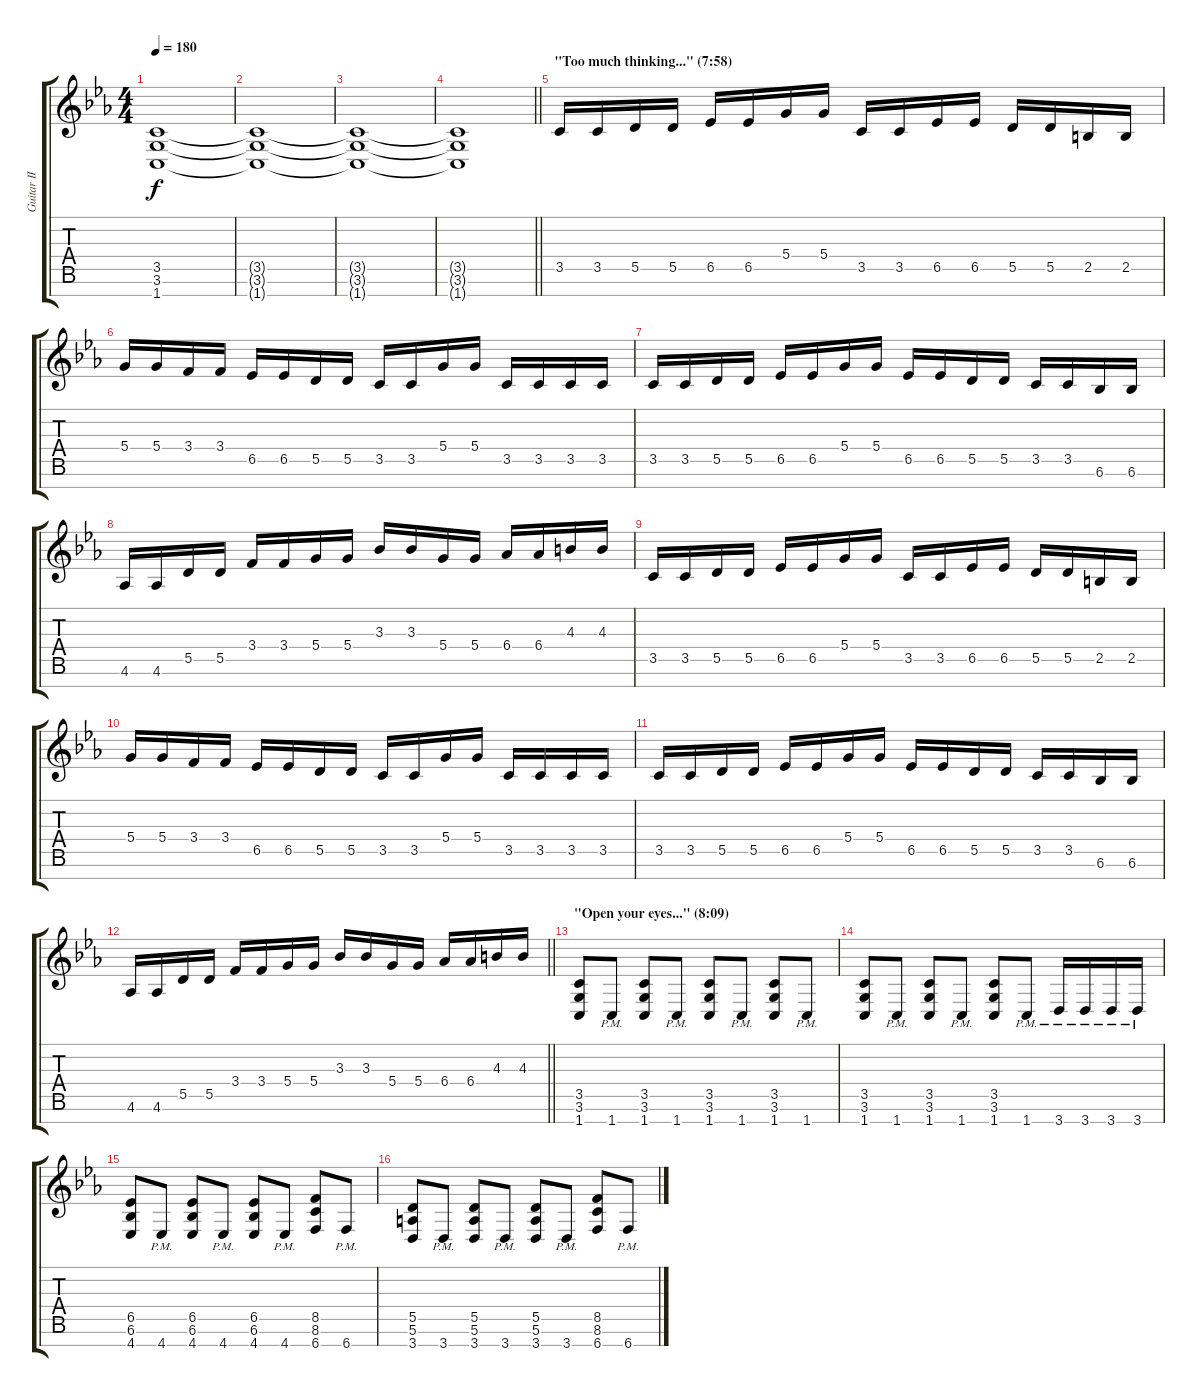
\track ("Guitar II" "Guitar II") {instrument distortionguitar}
\staff {score tabs}
\tuning (E4 B3 G3 D3 A2 E2 B1) {hide}
\ts (4 4)
\tempo 180
\clef g2
\ks eb
(3.5 3.6 1.7).1{dy f volume 10} |
(3.5{t} 3.6{t} 1.7{t}).1 |
(3.5{t} 3.6{t} 1.7{t}).1 |
\barLineRight lightlight
(3.5{t} 3.6{t} 1.7{t}).1 |
\section ("" "\"Too much thinking...\" (7:58)")
3.5.16{volume 16} 3.5.16 5.5.16 5.5.16 6.5.16 6.5.16 5.4.16 5.4.16 3.5.16 3.5.16 6.5.16 6.5.16 5.5.16 5.5.16 2.5.16 2.5.16 |
5.4.16 5.4.16 3.4.16 3.4.16 6.5.16 6.5.16 5.5.16 5.5.16 3.5.16 3.5.16 5.4.16 5.4.16 3.5.16 3.5.16 3.5.16 3.5.16 |
3.5.16 3.5.16 5.5.16 5.5.16 6.5.16 6.5.16 5.4.16 5.4.16 6.5.16 6.5.16 5.5.16 5.5.16 3.5.16 3.5.16 6.6.16 6.6.16 |
4.6.16 4.6.16 5.5.16 5.5.16 3.4.16 3.4.16 5.4.16 5.4.16 3.3.16 3.3.16 5.4.16 5.4.16 6.4.16 6.4.16 4.3.16 4.3.16 |
3.5.16 3.5.16 5.5.16 5.5.16 6.5.16 6.5.16 5.4.16 5.4.16 3.5.16 3.5.16 6.5.16 6.5.16 5.5.16 5.5.16 2.5.16 2.5.16 |
5.4.16 5.4.16 3.4.16 3.4.16 6.5.16 6.5.16 5.5.16 5.5.16 3.5.16 3.5.16 5.4.16 5.4.16 3.5.16 3.5.16 3.5.16 3.5.16 |
3.5.16 3.5.16 5.5.16 5.5.16 6.5.16 6.5.16 5.4.16 5.4.16 6.5.16 6.5.16 5.5.16 5.5.16 3.5.16 3.5.16 6.6.16 6.6.16 |
\barLineRight lightlight
4.6.16 4.6.16 5.5.16 5.5.16 3.4.16 3.4.16 5.4.16 5.4.16 3.3.16 3.3.16 5.4.16 5.4.16 6.4.16 6.4.16 4.3.16 4.3.16 |
\section ("" "\"Open your eyes...\" (8:09)")
(3.5 3.6 1.7).8 1.7{pm}.8 (3.5 3.6 1.7).8 1.7{pm}.8 (3.5 3.6 1.7).8 1.7{pm}.8 (3.5 3.6 1.7).8 1.7{pm}.8 |
(3.5 3.6 1.7).8 1.7{pm}.8 (3.5 3.6 1.7).8 1.7{pm}.8 (3.5 3.6 1.7).8 1.7{pm}.8 3.7{pm}.16 3.7{pm}.16 3.7{pm}.16 3.7{pm}.16 |
(6.5 6.6 4.7).8 4.7{pm}.8 (6.5 6.6 4.7).8 4.7{pm}.8 (6.5 6.6 4.7).8 4.7{pm}.8 (8.5 8.6 6.7).8 6.7{pm}.8 |
(5.5 5.6 3.7).8 3.7{pm}.8 (5.5 5.6 3.7).8 3.7{pm}.8 (5.5 5.6 3.7).8 3.7{pm}.8 (8.5 8.6 6.7).8 6.7{pm}.8
